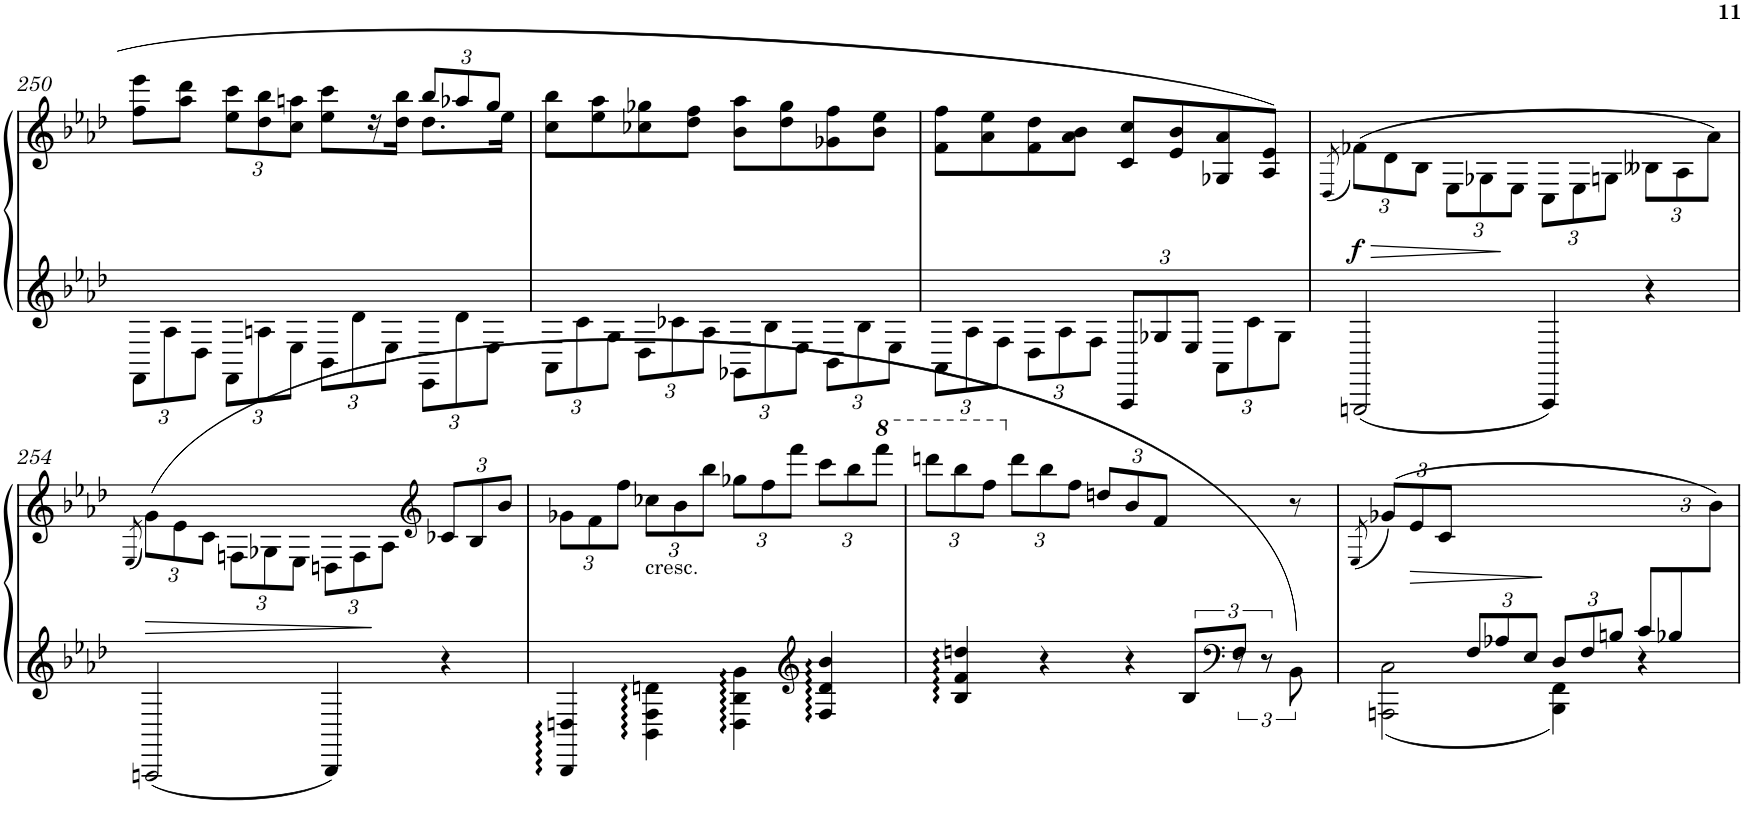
**kern	**kern	**dynam
*part1	*part1	*part1
*staff2	*staff1	*staff1/2
*I"Piano	*	*
*I'Pno.	*	*
!!LO:PB:g=z
*clefG2	*clefG2	*
*k[b-e-a-d-]	*k[b-e-a-d-]	*
*M2/2	*M2/2	*
*met(c|)	*met(c|)	*
*Xbrackettup	*	*
=250	=250	=250
*	*^	*
12FF\L	8ff\ 8eee-\L	2.ryy	.
12A-\	.	.	.
.	8aa-\ 8ddd-\J	.	.
12D-\J	.	.	.
*	*Xbrackettup	*	*
12FF\L	12ee-\ 12ccc\L	.	.
12An\	12dd-\ 12bb-\	.	.
12E-\J	12cc\ 12aan\J	.	.
12BB-\L	8ee-\ 8ccc\L	.	.
12d-\	.	.	.
.	16r	.	.
12E-\J	.	.	.
.	16dd-\ 16bb-\JJ	.	.
12EE-\L	12bb-/L	8.dd-\L	.
12d-\	12aa-X/	.	.
12E-\J	12gg/J	.	.
.	.	16ee-\Jk	.
*	*v	*v	*
=251	=251	=251
12AA-\L	8cc\ 8bb-\L	.
12c\	.	.
.	8ee-\ 8aa-\	.
12G\J	.	.
12D-\L	8cc-X\ 8gg-X\	.
12c-X\	.	.
.	8dd-\ 8ff\J	.
12A-\J	.	.
12GG-X\L	8b-\ 8aa-\L	.
12B-\	.	.
.	8dd-\ 8gg-\	.
12E-\J	.	.
12BB-\L	8g-X\ 8ff\	.
12B-\	.	.
.	8b-\ 8ee-\J	.
12E-\J	.	.
=252	=252	=252
12AA-\L	8f\ 8ff\L	.
12A-\	.	.
.	8a-\ 8ee-\	.
12F\J	.	.
12D-\L	8f\ 8dd-\	.
12A-\	.	.
.	8a-\ 8b-\J	.
12F\J	.	.
12AAA-/L	8c/ 8cc/L	.
12G-X/	.	.
.	8e-/ 8b-/	.
12E-/J	.	.
12AA-\L	8G-X/ 8a-/	.
12c\	.	.
.	8A-/ 8e-/J	.
12G-\J	.	.
=253	=253	=253
.	(<8qD-/	.
!	!	!LO:DY:b
2GGGn/	(>12f-X\L)	f
.	12d-\	.
.	12B-\J	.
.	12E-\L	.
.	12G-X\	.
.	12E-\J	.
4AAA-/	12C\L	.
.	12E-\	.
.	12Gn\J	.
4r	12B--X\L	.
.	12A-\	.
.	12a-\J)	.
!!LO:LB:g=z
=254	=254	=254
.	(<8qE-/	.
2AAAn/	(>12g\L)	.
.	12e-\	.
.	12c\J	.
.	12Fn\L	.
.	12G-X\	.
.	12E-\J	.
4BBB-/	12Dn\L	.
.	12F\	.
.	12A-\J	.
*	*clefG2	*
4r	12c-X/L	.
.	12B-/	.
.	12b-/J	.
=255	=255	=255
4BBB-/ 4Dn/	12g-X\L	.
.	12f\	.
.	12ff\J	.
!	!LO:TX:b:t=cresc.	!
4BB-\ 4F\ 4dn\	12cc-X\L	.
.	12b-\	.
.	12bb-\J	.
4D\ 4B-\ 4g\	12gg-X\L	.
.	12ff\	.
.	12fff\J	.
*clefG2	*	*
4F/ 4d/ 4b-/	12ccc\L	.
.	12bb-\	.
*	*8va	*
.	12ffff\J	.
=256	=256	=256
*^	*	*
!	!LO:N:vis=16..	!	!
2.ryy	12ryy	12ddddn\L	.
.	4B-/ 4f/ 4ddn/	12bbb-\	.
.	.	12fff\J	.
*	*	*X8va	*
.	.	12ddd\L	.
.	4r	12bb-\	.
.	.	12ff\J	.
.	.	12ddn/L	.
.	4r	12b-/	.
.	.	12f/J	.
*brackettup	*	*	*
12B-/L	.	6ryy	.
*clefF4	*	*	*
12F/J	12r	.	.
24%5ryy	12r	12r	.
.	12BB-\)	8r	.
!	!LO:N:vis=32..	!	!
.	24ryy	.	.
=257	=257	=257	=257
.	.	(<8qE-/	.
4ryy	2AAAn\ 2C\	(>12g-X/L)	.
!	!	!	!LO:HP:b
.	.	12e-/	>
.	.	12c/J	.
*Xbrackettup	*	*	*
12F/L	.	3%2ryy	.
12A-X/	.	.	.
12E-/J	.	.	.
12D-/L	4BBB-\ 4FF\	.	]
12F/	.	.	.
12Bn/J	.	.	.
12c/L	4r	.	.
12B-X/	.	.	.
12ryy	.	12b-\J)	.
*v	*v	*	*
=	=	=
*-	*-	*-
